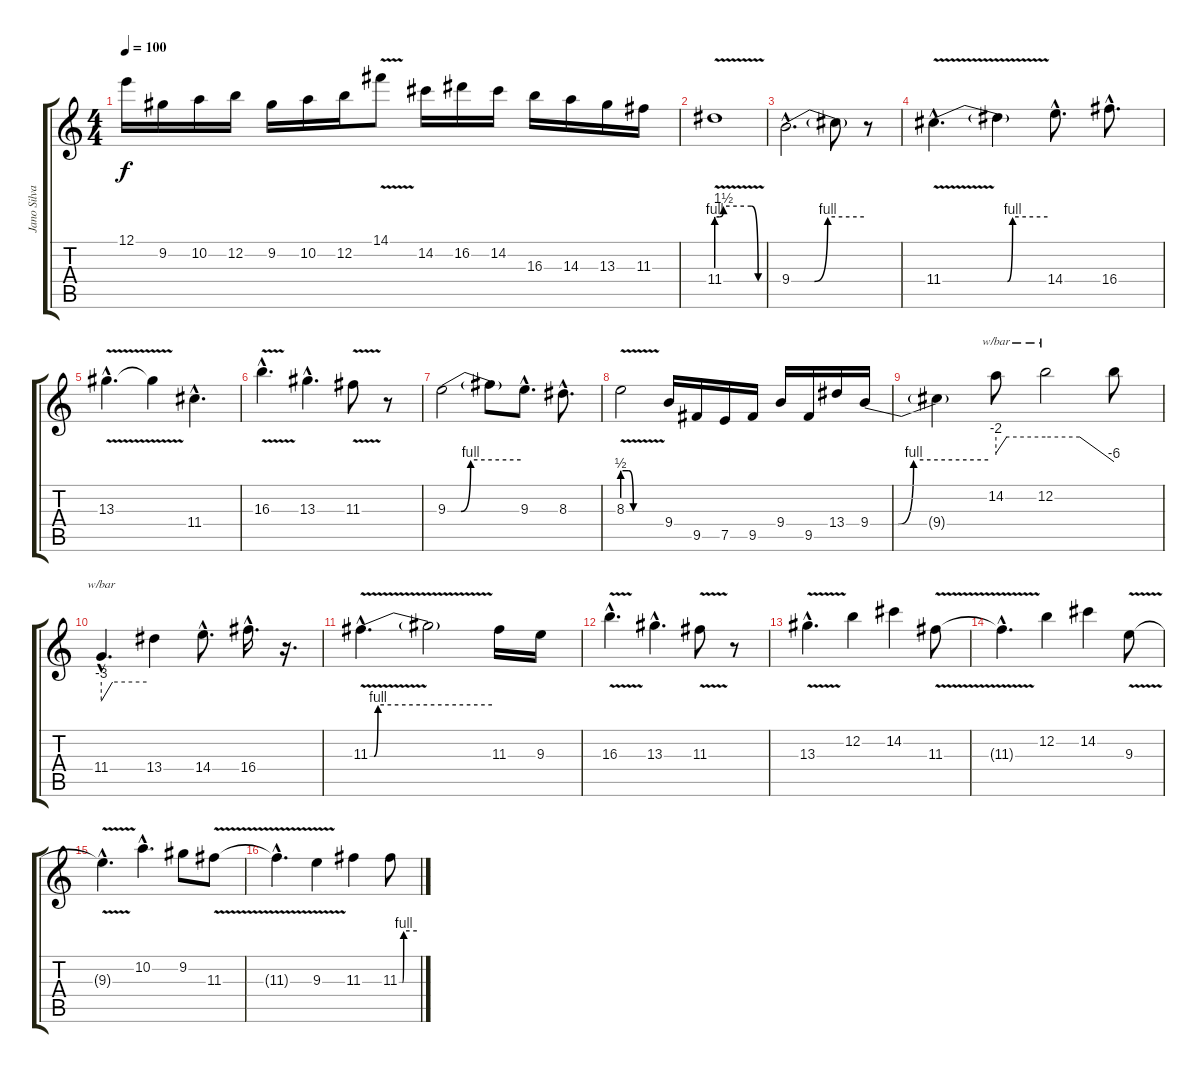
\track ("Jano Silva" "Jano Silva") {instrument distortionguitar}
\staff {score tabs}
\tuning (E4 B3 G3 D3 A2 E2) {hide}
\ts (4 4)
\tempo 100
\clef g2
\ks c
12.1{t}.16{dy f} 9.2.16 10.2.16 12.2.16 9.2.16 10.2.16 12.2.16 14.1{v}.8 14.2.16 16.2.16 14.2.16 16.3.16 14.3.16 13.3.16 11.3.16 |
11.4{be (custom 0 4 4 4 9 6 45 6 54 0 60 0) v}.1 |
9.4{be (custom 0 0 19 0 30 4 60 4) hac}.2{d} 9.4{t}.8 r.8 |
11.4{be (custom 0 0 37 0 40 4 60 4) v hac}.4{d} 11.4{t}.4 14.4{hac}.8{d} 16.4{hac}.8{d} |
13.3{v hac}.4{d} 13.3{t}.4 11.4{hac}.4{d} |
16.3{v hac}.4{d} 13.3{hac}.4{d} 11.3{v}.8 r.8 |
9.3{be (custom 0 0 11 0 19 4 60 4)}.2 9.3{t}.8 9.3{hac}.8{d} 8.3{hac}.8{d} |
8.3{be (custom 0 2 10 2 17 0 60 0) v}.2 9.4.16 9.5.16 7.5.16 9.5.16 9.4.16 9.5.16 13.4.16 9.4{be (custom 0 0 14 0 22 4 60 4)}.16 |
9.4{t}.4 14.2.8{tbe (custom default 0 -8 13 0 60 0)} 12.2.2{tbe (custom default 0 0 30 0 60 -24)} 12.2{t}.8 |
11.4{hac}.4{d tbe (custom default 0 -12 15 0 60 0)} 13.4.4 14.4{hac}.8{d} 16.4{hac}.16{d} r.16{d} |
11.3{be (custom 0 0 2 0 4 4 60 4) v hac}.4{d} 11.3{t}.2 11.3.16 9.3.16 |
16.3{v hac}.4{d} 13.3{hac}.4{d} 11.3{v}.8 r.8 |
13.3{v hac}.4{d} 12.2.4 14.2.4 11.3{v}.8 |
11.3{hac t}.4{d} 12.2.4 14.2.4 9.3{v}.8 |
9.3{hac t}.4{d} 10.2{hac}.4{d} 9.2.8 11.3{v}.8 |
11.3{hac t}.4{d} 9.3{v}.4 11.3.4 11.3{be (custom 0 0 11 0 15 4 60 4)}.8
